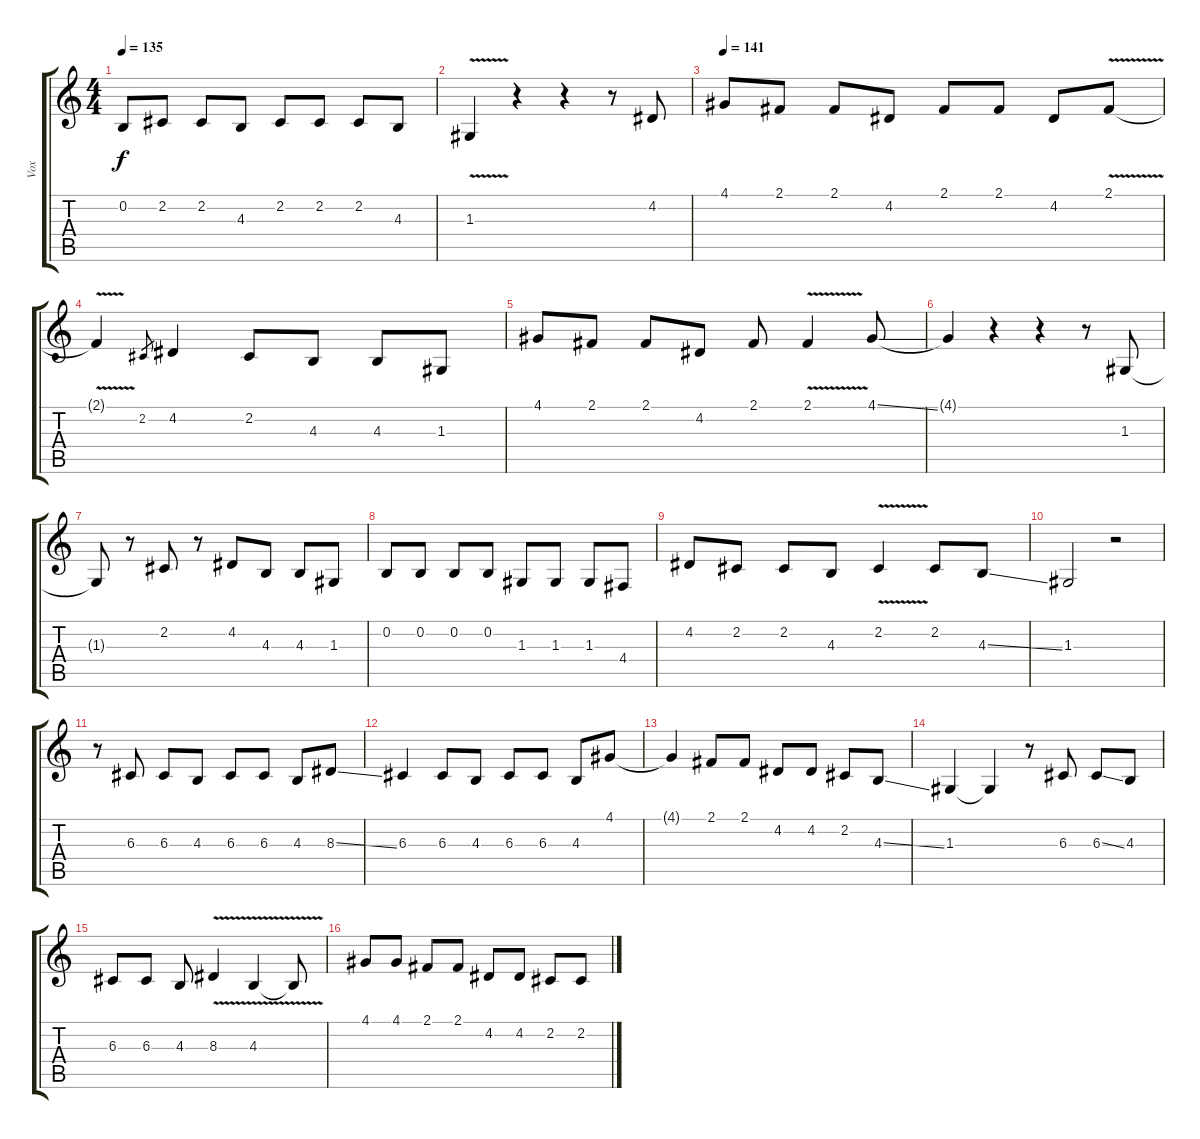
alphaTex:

\track ("Vox" "Vox") {instrument lead2sawtooth}
\staff {score tabs}
\tuning (E4 B3 G3 D3 A2 E2) {hide}
\ts (4 4)
\tempo 135
\clef g2
\ks c
0.2.8{dy f} 2.2.8 2.2.8 4.3.8 2.2.8 2.2.8 2.2.8 4.3.8 |
1.3{v}.4 r.4 r.4 r.8 4.2.8 |
\tempo 141
4.1.8 2.1.8 2.1.8 4.2.8 2.1.8 2.1.8 4.2.8 2.1{v}.8 |
2.1{t}.4 2.2.8{gr} 4.2.4 2.2.8 4.3.8 4.3.8 1.3.8 |
4.1.8 2.1.8 2.1.8 4.2.8 2.1.8 2.1{v}.4 4.1{ss}.8 |
4.1{t}.4 r.4 r.4 r.8 1.3.8 |
1.3{t}.8 r.8 2.2.8 r.8 4.2.8 4.3.8 4.3.8 1.3.8 |
0.2.8 0.2.8 0.2.8 0.2.8 1.3.8 1.3.8 1.3.8 4.4.8 |
4.2.8 2.2.8 2.2.8 4.3.8 2.2{v}.4 2.2.8 4.3{ss}.8 |
1.3.2 r.2 |
r.8 6.3.8 6.3.8 4.3.8 6.3.8 6.3.8 4.3.8 8.3{ss}.8 |
6.3.4 6.3.8 4.3.8 6.3.8 6.3.8 4.3.8 4.1.8 |
4.1{t}.4 2.1.8 2.1.8 4.2.8 4.2.8 2.2.8 4.3{ss}.8 |
1.3.4 1.3{t}.4 r.8 6.3.8 6.3{ss}.8 4.3.8 |
6.3.8 6.3.8 4.3.8 8.3{v}.4 4.3{v}.4 4.3{t}.8 |
4.1.8 4.1.8 2.1.8 2.1.8 4.2.8 4.2.8 2.2.8 2.2.8
